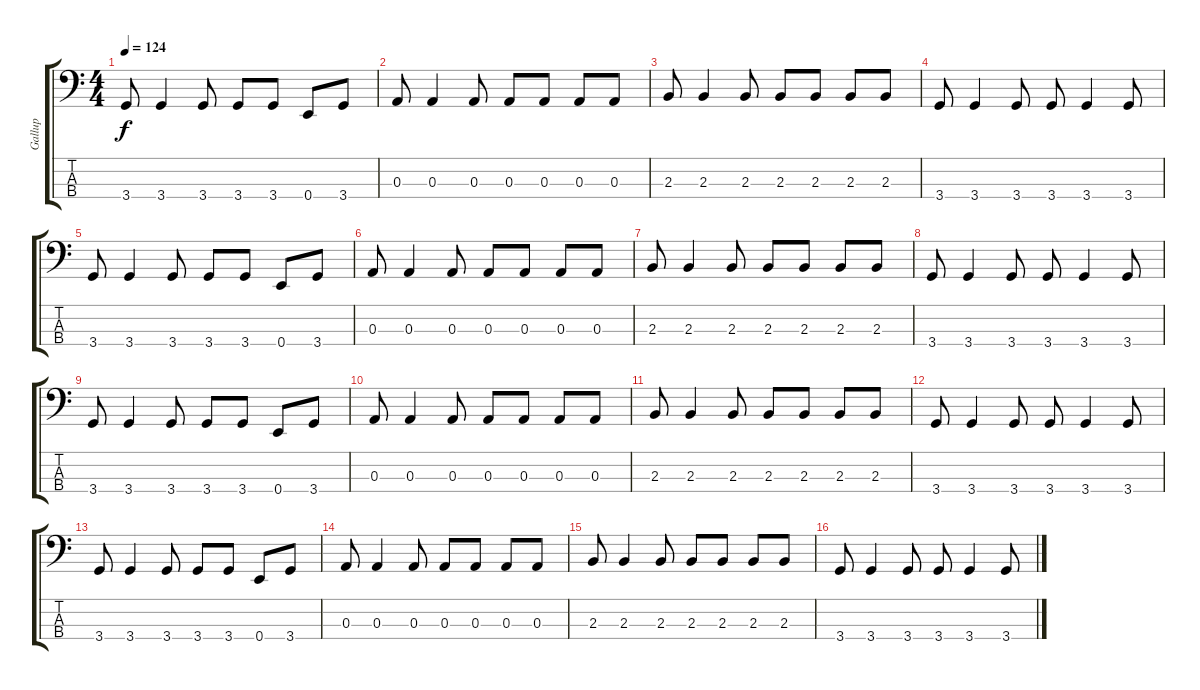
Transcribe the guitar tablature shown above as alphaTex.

\track ("Gallup" "Gallup") {instrument electricbasspick}
\staff {score tabs}
\tuning (G2 D2 A1 E1) {hide}
\ts (4 4)
\tempo 124
\clef f4
\ks c
3.4.8{dy f} 3.4.4 3.4.8 3.4.8 3.4.8 0.4.8 3.4.8 |
0.3.8 0.3.4 0.3.8 0.3.8 0.3.8 0.3.8 0.3.8 |
2.3.8 2.3.4 2.3.8 2.3.8 2.3.8 2.3.8 2.3.8 |
3.4.8 3.4.4 3.4.8 3.4.8 3.4.4 3.4.8 |
3.4.8 3.4.4 3.4.8 3.4.8 3.4.8 0.4.8 3.4.8 |
0.3.8 0.3.4 0.3.8 0.3.8 0.3.8 0.3.8 0.3.8 |
2.3.8 2.3.4 2.3.8 2.3.8 2.3.8 2.3.8 2.3.8 |
3.4.8 3.4.4 3.4.8 3.4.8 3.4.4 3.4.8 |
3.4.8 3.4.4 3.4.8 3.4.8 3.4.8 0.4.8 3.4.8 |
0.3.8 0.3.4 0.3.8 0.3.8 0.3.8 0.3.8 0.3.8 |
2.3.8 2.3.4 2.3.8 2.3.8 2.3.8 2.3.8 2.3.8 |
3.4.8 3.4.4 3.4.8 3.4.8 3.4.4 3.4.8 |
3.4.8 3.4.4 3.4.8 3.4.8 3.4.8 0.4.8 3.4.8 |
0.3.8 0.3.4 0.3.8 0.3.8 0.3.8 0.3.8 0.3.8 |
2.3.8 2.3.4 2.3.8 2.3.8 2.3.8 2.3.8 2.3.8 |
3.4.8 3.4.4 3.4.8 3.4.8 3.4.4 3.4.8
